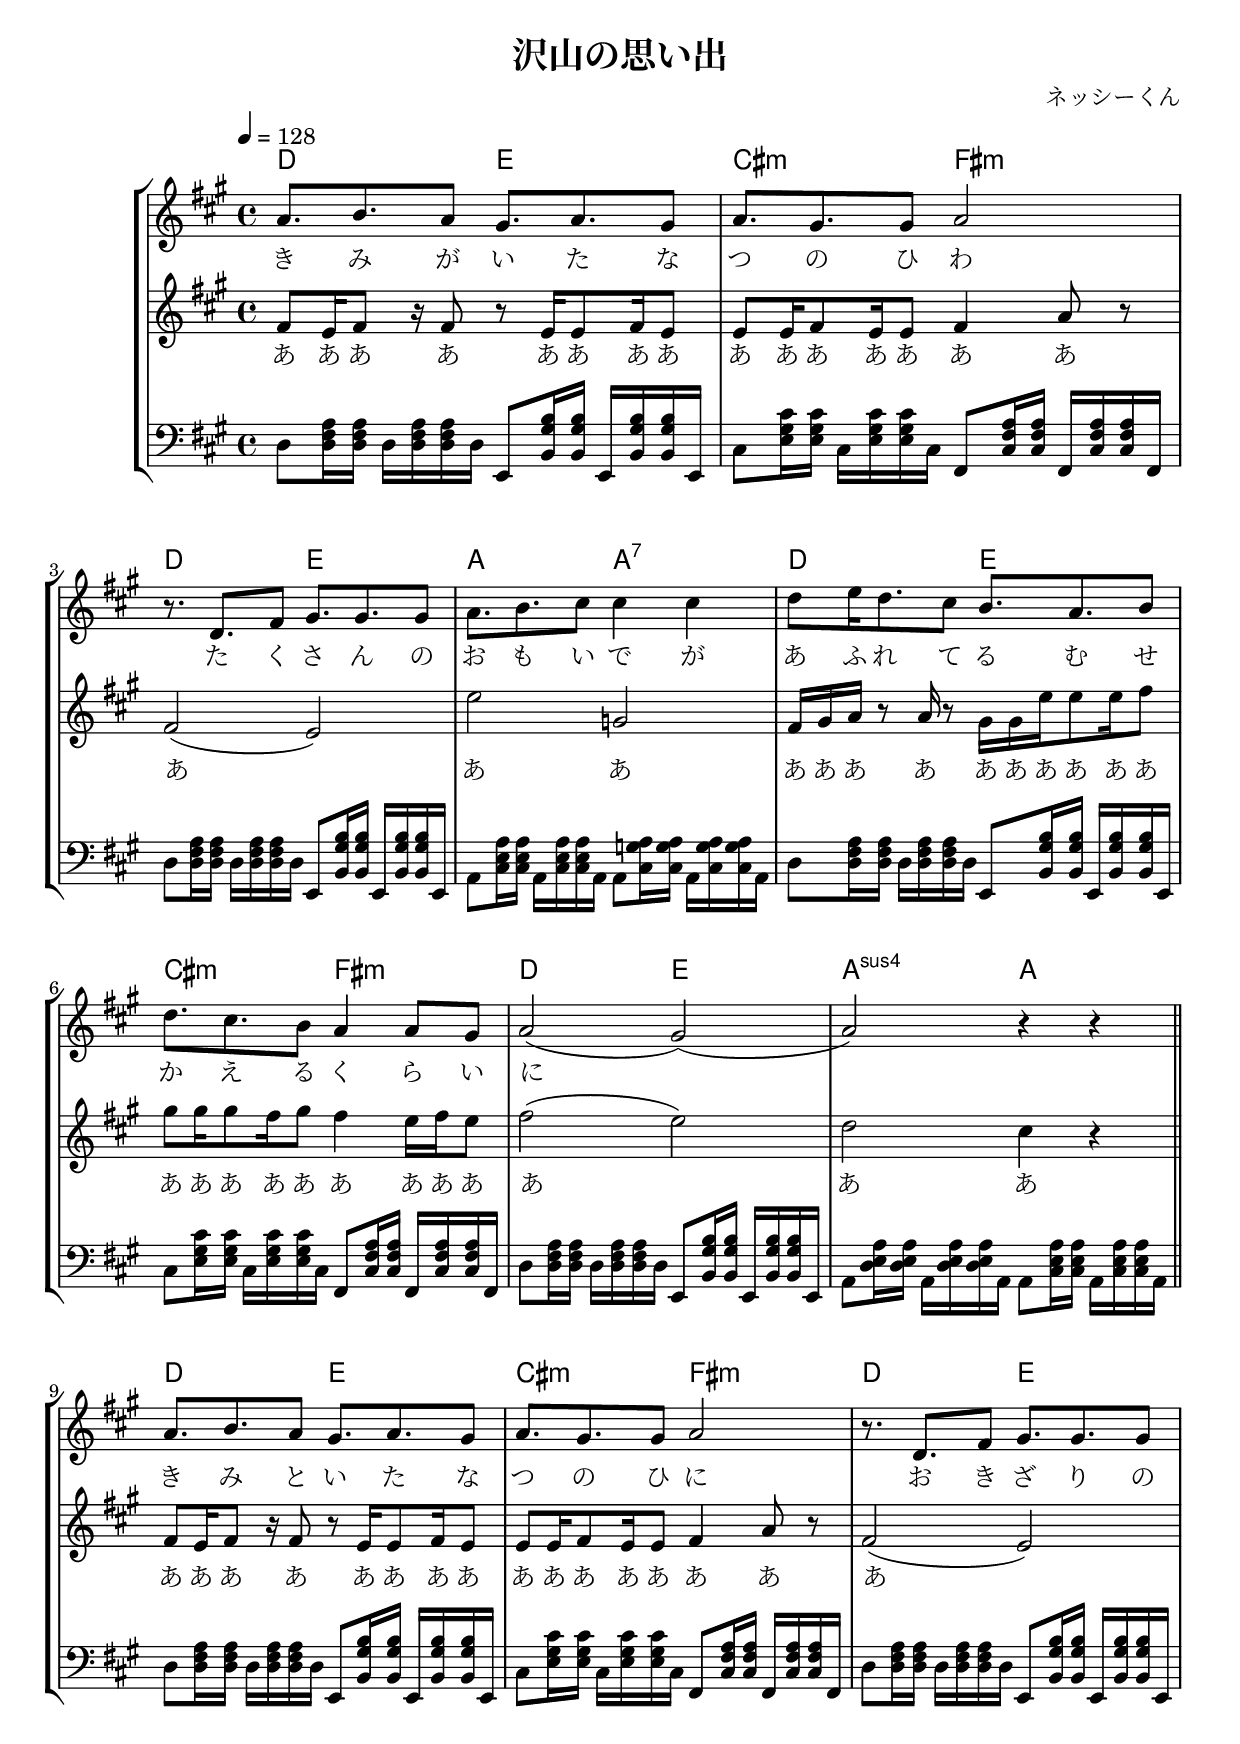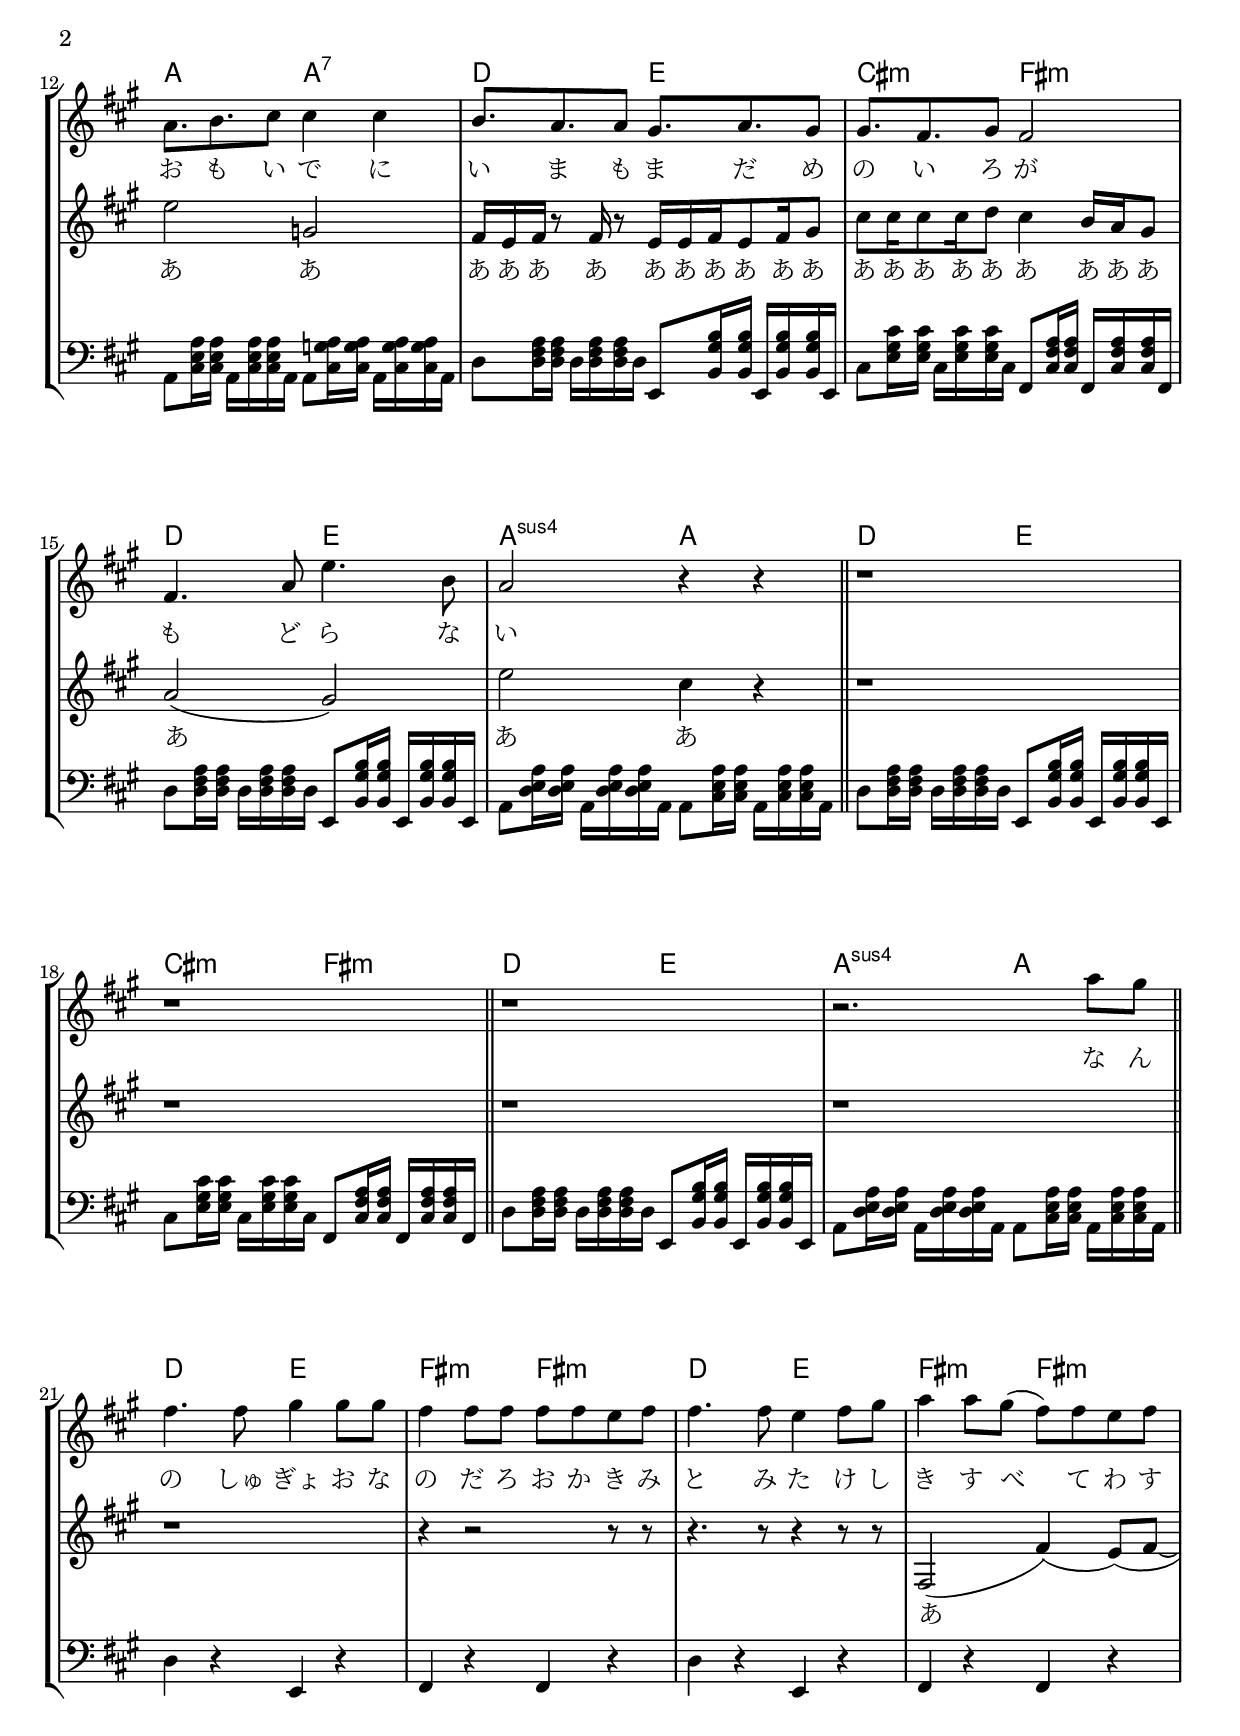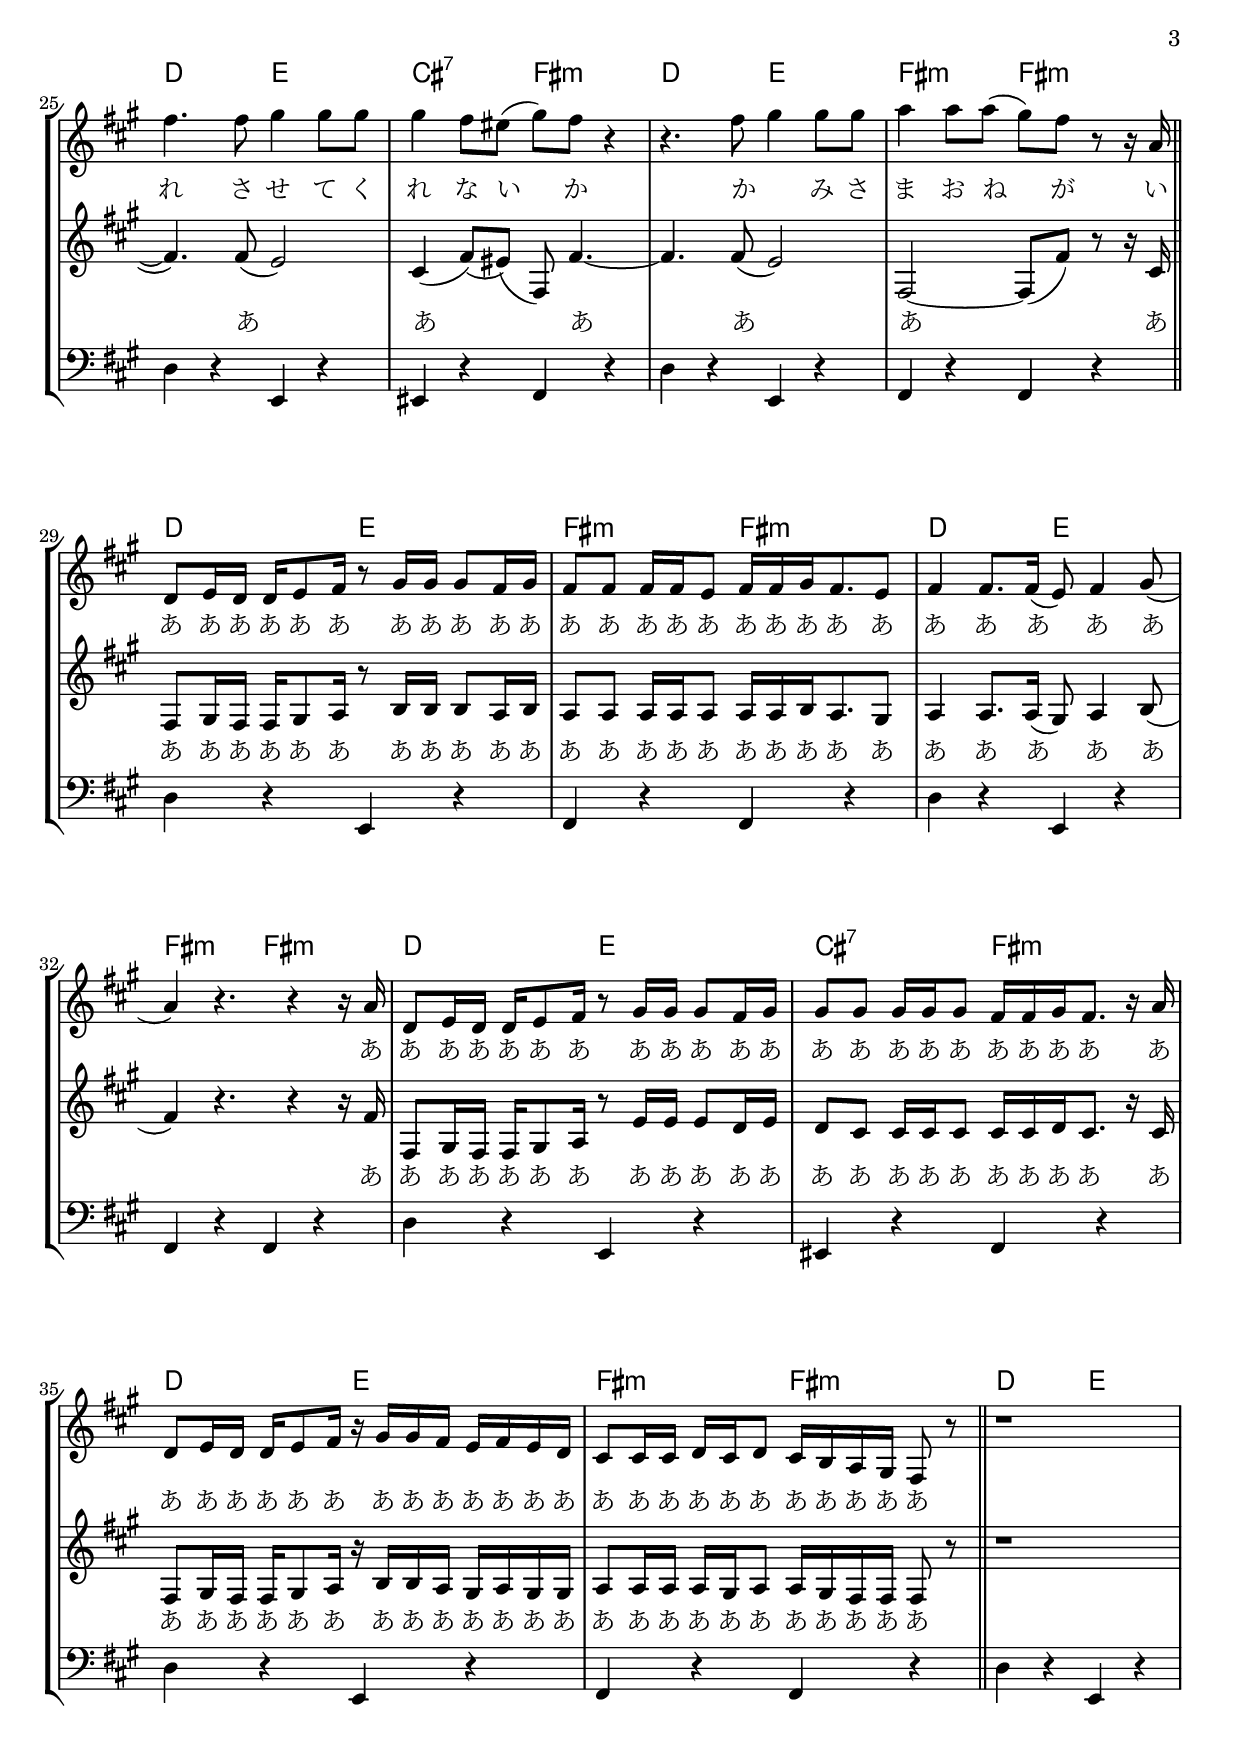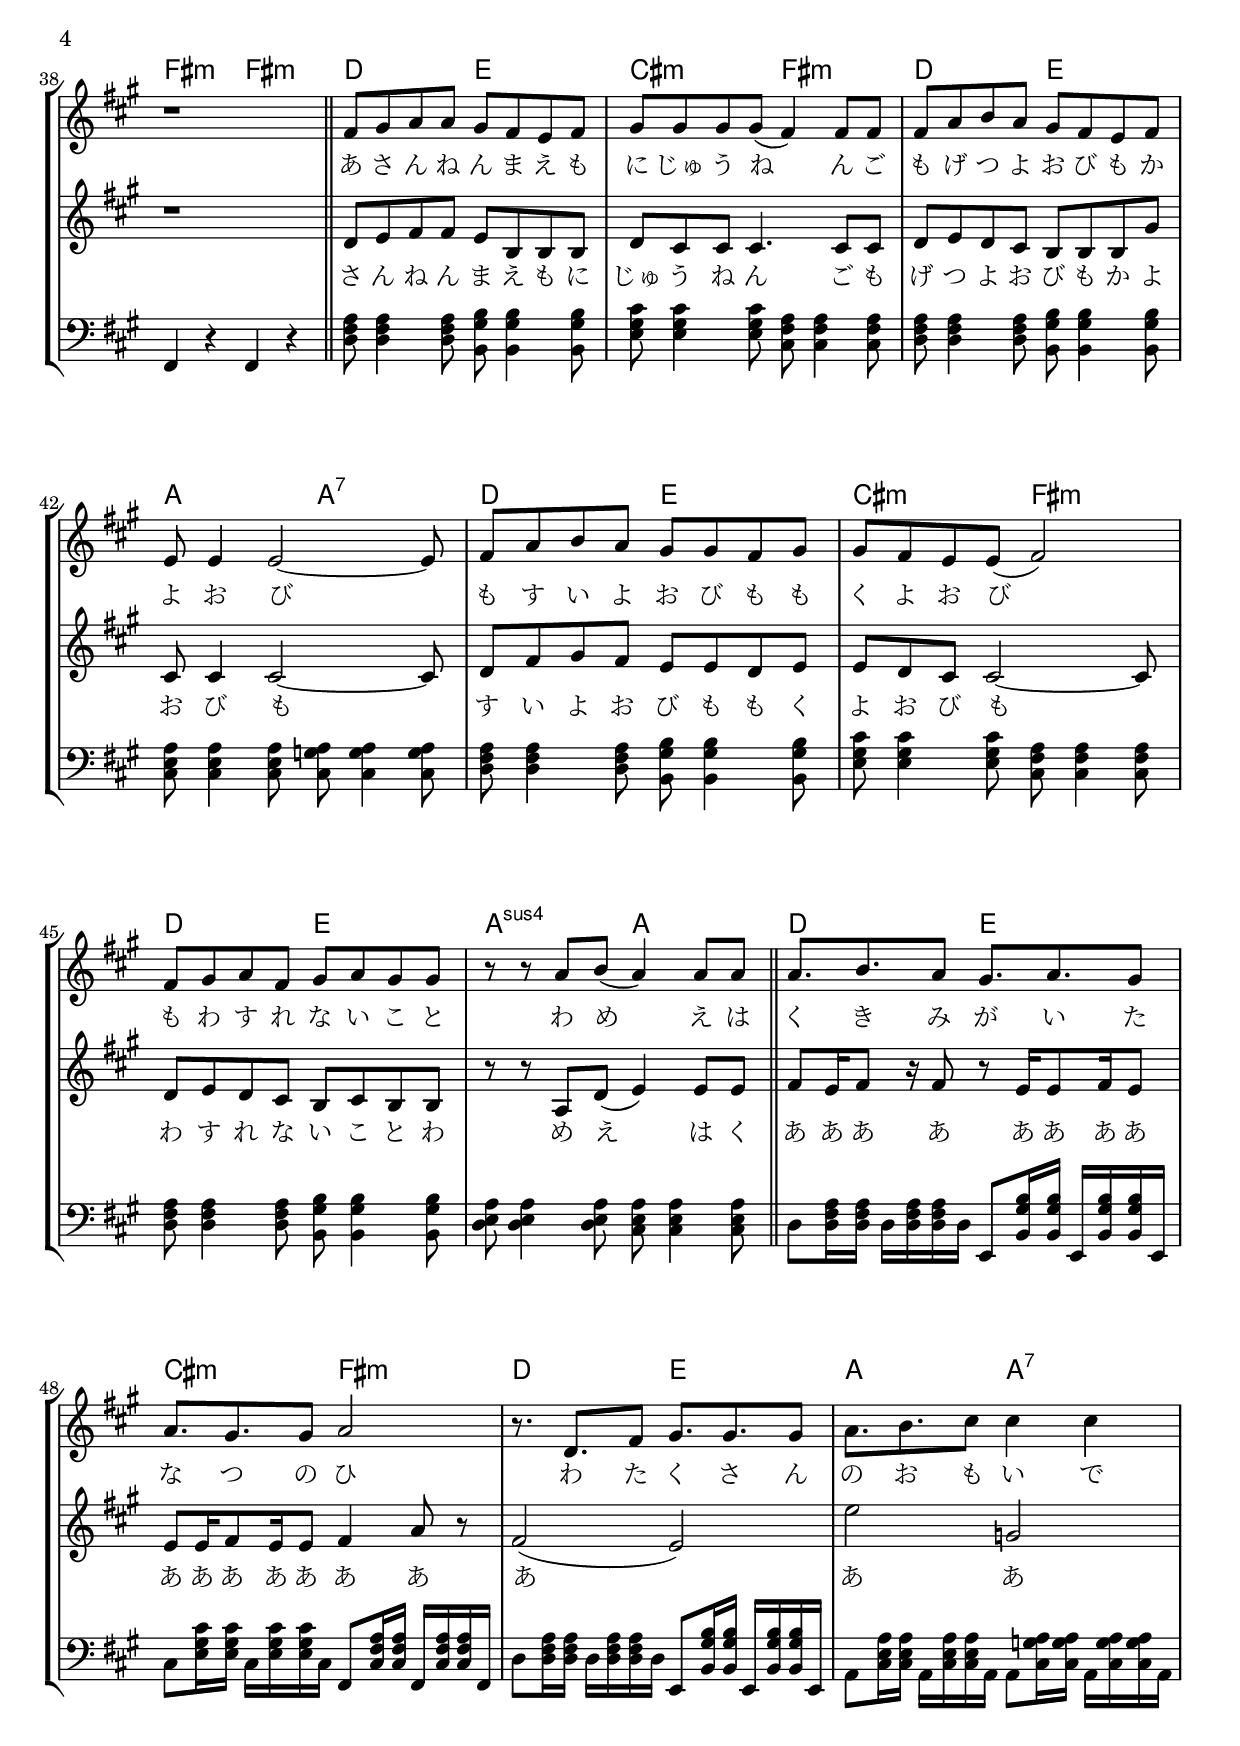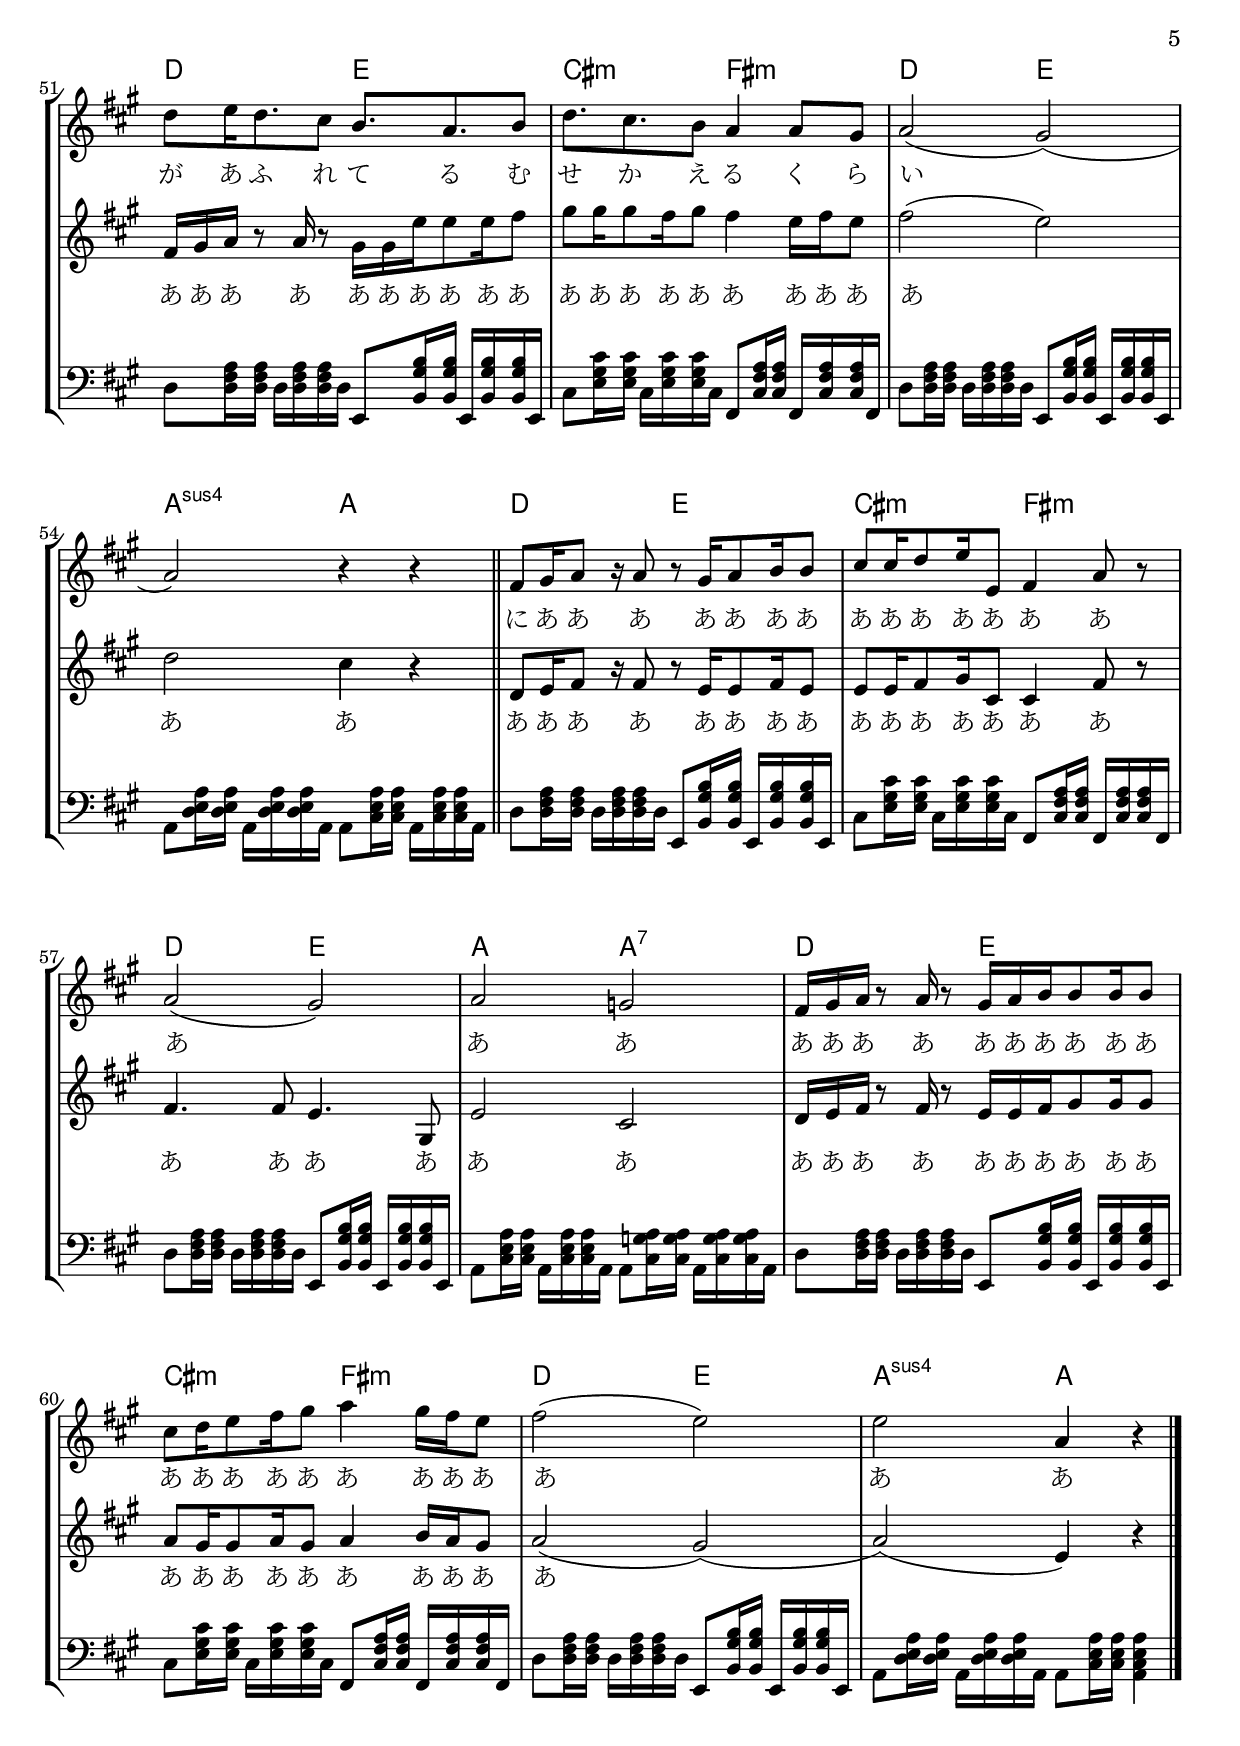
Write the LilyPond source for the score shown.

\version "2.12.1"

\header {
	title = \markup {沢山の思い出}
	composer = \markup \center-column {ネッシーくん}
}

harmony = \chordmode {
	d2 e cis:m fis:m d e a a:7 d e cis:m fis:m d e a:sus4 a 

	d e cis:m fis:m d e a a:7 d e cis:m fis:m d e a:sus4 a 

	d e cis:m fis:m 

	d e a:sus4 a 

	d e fis:m fis:m d e fis:m fis:m d e cis:7 fis:m d e fis:m fis:m 

	d e fis:m fis:m d e fis:m fis:m d e cis:7 fis:m d e fis:m fis:m 

	d e fis:m fis:m 

	d e cis:m fis:m d e a a:7 d e cis:m fis:m d e a:sus4 a 

	d e cis:m fis:m d e a a:7 d e cis:m fis:m d e a:sus4 a 

	d e cis:m fis:m d e a a:7 d e cis:m fis:m d e a:sus4 a 
}

melody = {
	\set Staff.midiInstrument = #"mmi0.42"
		\key a \major
	\tempo 4 = 128
a'8.  b'8.  a'8  gis'8.  a'8.  gis'8 
	a'8.  gis'8.  gis'8  a'2 
	r8.  d'8.  fis'8  gis'8.  gis'8.  gis'8 
	a'8.  b'8.  cis''8  cis''4  cis''4 
	d''8  e''16  d''8.  cis''8  b'8.  a'8.  b'8 
	d''8.  cis''8.  b'8  a'4  a'8  gis'8 
	a'2  (gis'2) 
	(a'2)  r4  	r4 	\set Staff.midiInstrument = #"mmi0.42"
	a'8.  b'8.  a'8  gis'8.  a'8.  gis'8 
	a'8.  gis'8.  gis'8  a'2 
	r8.  d'8.  fis'8  gis'8.  gis'8.  gis'8 
	a'8.  b'8.  cis''8  cis''4  cis''4 
	b'8.  a'8.  a'8  gis'8.  a'8.  gis'8 
	gis'8.  fis'8.  gis'8  fis'2 
	fis'4.  a'8  e''4.  b'8 
	a'2  r4  	r4 	r1 | r1   
	r1 | r2. 
	\set Staff.midiInstrument = #"mmi0.42"
	a''8  gis''8 
	fis''4.  fis''8  gis''4  gis''8  gis''8 
	fis''4  fis''8  fis''8  fis''8  fis''8  e''8  fis''8 
	fis''4.  fis''8  e''4  fis''8  gis''8 
	a''4  a''8  gis''8  (fis''8)  fis''8  e''8  fis''8 
	fis''4.  fis''8  gis''4  gis''8  gis''8 
	gis''4  fis''8  eis''8  (gis''8)  fis''8  r4~ 
	r4.  fis''8  gis''4  gis''8  gis''8 
	a''4  a''8  a''8  (gis''8)  fis''8  	r8 	\set Staff.midiInstrument = #"Distorted Guitar"
	r16  a'16 
	d'8  e'16  d'16  d'16  e'8  fis'16  r8  gis'16  gis'16  gis'8  fis'16  gis'16 
	fis'8  fis'8  fis'16  fis'16  e'8  fis'16  fis'16  gis'16  fis'8.  e'8 
	fis'4  fis'8.  fis'16  (e'8)  fis'4  gis'8 
	(a'4)  r4.  r4  r16  a'16 
	d'8  e'16  d'16  d'16  e'8  fis'16  r8  gis'16  gis'16  gis'8  fis'16  gis'16 
	gis'8  gis'8  gis'16  gis'16  gis'8  fis'16  fis'16  gis'16  fis'8.  r16  a'16 
	d'8  e'16  d'16  d'16  e'8  fis'16  r16  gis'16  gis'16  fis'16  e'16  fis'16  e'16  d'16 
	cis'8  cis'16  cis'16  d'16  cis'16  d'8  cis'16  b16  a16  gis16  fis8  	r8 	r1 | r1   
	\set Staff.midiInstrument = #"mmi0.42"
	fis'8  gis'8  a'8  a'8  gis'8  fis'8  e'8  fis'8 
	gis'8  gis'8  gis'8  gis'8  (fis'4)  fis'8  fis'8 
	fis'8  a'8  b'8  a'8  gis'8  fis'8  e'8  fis'8 
	e'8  e'4  e'2~e'8 
	fis'8  a'8  b'8  a'8  gis'8  gis'8  fis'8  gis'8 
	gis'8  fis'8  e'8  e'8  (fis'2) 
	fis'8  gis'8  a'8  fis'8  gis'8  a'8  gis'8  gis'8 
	r8  r8  a'8  b'8  (a'4)  a'8  a'8
	\set Staff.midiInstrument = #"mmi0.42"
	a'8.  b'8.  a'8  gis'8.  a'8.  gis'8 
	a'8.  gis'8.  gis'8  a'2 
	r8.  d'8.  fis'8  gis'8.  gis'8.  gis'8 
	a'8.  b'8.  cis''8  cis''4  cis''4 
	d''8  e''16  d''8.  cis''8  b'8.  a'8.  b'8 
	d''8.  cis''8.  b'8  a'4  a'8  gis'8 
	a'2  (gis'2) 
	(a'2)  r4  	r4 	\set Staff.midiInstrument = #"Electric Grand"
	fis'8  gis'16  a'8  r16  a'8  r8  gis'16  a'8  b'16  b'8 
	cis''8  cis''16  d''8  e''16  e'8  fis'4  a'8  r8 
	a'2  (gis'2) 
	a'2  g'2 
	fis'16  gis'16  a'16  r8  a'16  r8  gis'16  a'16  b'16  b'8  b'16  b'8 
	cis''8  d''16  e''8  fis''16  gis''8  a''4  gis''16  fis''16  e''8 
	fis''2  (e''2) 
	e''2  a'4  	r4 	\bar "|."
}

words = \lyricmode {
	き  み  が  い  た  な  つ  の  ひ  わ  た  く  さ  ん  の  お  も  い  で  が  あ  ふ  れ  て  る  む  せ  か  え  る  く  ら  い  に  
	き  み  と  い  た  な  つ  の  ひ  に  お  き  ざ  り  の  お  も  い  で  に  い  ま  も  ま  だ  め  の  い  ろ  が  も  ど  ら  な  い  
	
	
	な  ん  の  しゅ  ぎょ  お  な  の  だ  ろ  お  か  き  み  と  み  た  け  し  き  す  べ  て  わ  す  れ  さ  せ  て  く  れ  な  い  か  か  み  さ  ま  お  ね  が  い  
	あ  あ  あ  あ  あ  あ  あ  あ  あ  あ  あ  あ  あ  あ  あ  あ  あ  あ  あ  あ  あ  あ  あ  あ  あ  あ  あ  あ  あ  あ  あ  あ  あ  あ  あ  あ  あ  あ  あ  あ  あ  あ  あ  あ  あ  あ  あ  あ  あ  あ  あ  あ  あ  あ  あ  あ  あ  あ  あ  あ  あ  あ  あ  あ  あ  あ  あ  あ  あ  あ  あ  あ  あ  
	
	さ  ん  ね  ん  ま  え  も  に  じゅ  う  ね  ん  ご  も  げ  つ  よ  お  び  も  か  よ  お  び  も  す  い  よ  お  び  も  も  く  よ  お  び  も  わ  す  れ  な  い  こ  と  わ  め  え  は  く  
	き  み  が  い  た  な  つ  の  ひ  わ  た  く  さ  ん  の  お  も  い  で  が  あ  ふ  れ  て  る  む  せ  か  え  る  く  ら  い  に  
	あ  あ  あ  あ  あ  あ  あ  あ  あ  あ  あ  あ  あ  あ  あ  あ  あ  あ  あ  あ  あ  あ  あ  あ  あ  あ  あ  あ  あ  あ  あ  あ  あ  あ  あ  あ  あ  あ  あ  あ  
}

secondmelody = {
	\set Staff.midiInstrument = #"Flute"
		\key a \major
	\tempo 4 = 128
fis'8  e'16  fis'8  r16  fis'8  r8  e'16  e'8  fis'16  e'8 
	e'8  e'16  fis'8  e'16  e'8  fis'4  a'8  r8 
	fis'2  (e'2) 
	e''2  g'2 
	fis'16  gis'16  a'16  r8  a'16  r8  gis'16  gis'16  e''16  e''8  e''16  fis''8 
	gis''8  gis''16  gis''8  fis''16  gis''8  fis''4  e''16  fis''16  e''8 
	fis''2  (e''2) 
	d''2  cis''4  	r4 	\set Staff.midiInstrument = #"Flute"
	fis'8  e'16  fis'8  r16  fis'8  r8  e'16  e'8  fis'16  e'8 
	e'8  e'16  fis'8  e'16  e'8  fis'4  a'8  r8 
	fis'2  (e'2) 
	e''2  g'2 
	fis'16  e'16  fis'16  r8  fis'16  r8  e'16  e'16  fis'16  e'8  fis'16  gis'8 
	cis''8  cis''16  cis''8  cis''16  d''8  cis''4  b'16  a'16  gis'8 
	a'2  (gis'2) 
	e''2  cis''4  	r4 	r1 | r1   
	r1 | r1   
	\set Staff.midiInstrument = #"Distorted Guitar"
	r1 ~ 
	r4  r2  r8  r8~ 
	r4.  r8  r4  r8  r8 
	fis2  (fis'4)  (e'8)  (fis'8~ 
	fis'4.)  fis'8  (e'2) 
	cis'4  (fis'8)  (eis'8)  (fis8)  fis'4.~ 
	fis'4.  fis'8  (e'2) 
	fis2~fis8  (fis'8)  	r8 	\set Staff.midiInstrument = #"Distorted Guitar"
	r16  cis'16 
	fis8  gis16  fis16  fis16  gis8  a16  r8  b16  b16  b8  a16  b16 
	a8  a8  a16  a16  a8  a16  a16  b16  a8.  gis8 
	a4  a8.  a16  (gis8)  a4  b8 
	(fis'4)  r4.  r4  r16  fis'16 
	fis8  gis16  fis16  fis16  gis8  a16  r8  e'16  e'16  e'8  d'16  e'16 
	d'8  cis'8  cis'16  cis'16  cis'8  cis'16  cis'16  d'16  cis'8.  r16  cis'16 
	fis8  gis16  fis16  fis16  gis8  a16  r16  b16  b16  a16  gis16  a16  gis16  gis16 
	a8  a16  a16  a16  gis16  a8  a16  gis16  fis16  fis16  fis8  	r8 	r1 | r1   
	\set Staff.midiInstrument = #"fss0.35"
	d'8  e'8  fis'8  fis'8  e'8  b8  b8  b8 
	d'8  cis'8  cis'8  cis'4.  cis'8  cis'8 
	d'8  e'8  d'8  cis'8  b8  b8  b8  gis'8 
	cis'8  cis'4  cis'2~cis'8 
	d'8  fis'8  gis'8  fis'8  e'8  e'8  d'8  e'8 
	e'8  d'8  cis'8  cis'2~cis'8 
	d'8  e'8  d'8  cis'8  b8  cis'8  b8  b8 
	r8  r8  a8  d'8  (e'4)  e'8  e'8
	\set Staff.midiInstrument = #"Electric Grand"
	fis'8  e'16  fis'8  r16  fis'8  r8  e'16  e'8  fis'16  e'8 
	e'8  e'16  fis'8  e'16  e'8  fis'4  a'8  r8 
	fis'2  (e'2) 
	e''2  g'2 
	fis'16  gis'16  a'16  r8  a'16  r8  gis'16  gis'16  e''16  e''8  e''16  fis''8 
	gis''8  gis''16  gis''8  fis''16  gis''8  fis''4  e''16  fis''16  e''8 
	fis''2  (e''2) 
	d''2  cis''4  	r4 	\set Staff.midiInstrument = #"Electric Grand"
	d'8  e'16  fis'8  r16  fis'8  r8  e'16  e'8  fis'16  e'8 
	e'8  e'16  fis'8  gis'16  cis'8  cis'4  fis'8  r8 
	fis'4.  fis'8  e'4.  gis8 
	e'2  cis'2 
	d'16  e'16  fis'16  r8  fis'16  r8  e'16  e'16  fis'16  gis'8  gis'16  gis'8 
	a'8  gis'16  gis'8  a'16  gis'8  a'4  b'16  a'16  gis'8 
	a'2  (gis'2) 
	(a'2)  (e'4)  	r4 	\bar "|."
}

secondwords = \lyricmode {
	あ  あ  あ  あ  あ  あ  あ  あ  あ  あ  あ  あ  あ  あ  あ  あ  あ  あ  あ  あ  あ  あ  あ  あ  あ  あ  あ  あ  あ  あ  あ  あ  あ  あ  あ  あ  あ  あ  あ  あ  
	あ  あ  あ  あ  あ  あ  あ  あ  あ  あ  あ  あ  あ  あ  あ  あ  あ  あ  あ  あ  あ  あ  あ  あ  あ  あ  あ  あ  あ  あ  あ  あ  あ  あ  あ  あ  あ  あ  あ  あ  
	
	
	あ  あ  あ  あ  あ  あ  
	あ  あ  あ  あ  あ  あ  あ  あ  あ  あ  あ  あ  あ  あ  あ  あ  あ  あ  あ  あ  あ  あ  あ  あ  あ  あ  あ  あ  あ  あ  あ  あ  あ  あ  あ  あ  あ  あ  あ  あ  あ  あ  あ  あ  あ  あ  あ  あ  あ  あ  あ  あ  あ  あ  あ  あ  あ  あ  あ  あ  あ  あ  あ  あ  あ  あ  あ  あ  あ  あ  あ  あ  あ  
	
	さ  ん  ね  ん  ま  え  も  に  じゅ  う  ね  ん  ご  も  げ  つ  よ  お  び  も  か  よ  お  び  も  す  い  よ  お  び  も  も  く  よ  お  び  も  わ  す  れ  な  い  こ  と  わ  め  え  は  く  
	あ  あ  あ  あ  あ  あ  あ  あ  あ  あ  あ  あ  あ  あ  あ  あ  あ  あ  あ  あ  あ  あ  あ  あ  あ  あ  あ  あ  あ  あ  あ  あ  あ  あ  あ  あ  あ  あ  あ  あ  
	あ  あ  あ  あ  あ  あ  あ  あ  あ  あ  あ  あ  あ  あ  あ  あ  あ  あ  あ  あ  あ  あ  あ  あ  あ  あ  あ  あ  あ  あ  あ  あ  あ  あ  あ  あ  あ  あ  あ  あ  あ  
}

tempochange = {
	\tempo 4 = 128
	r1 | r1 | r1 | r1 | r1 | r1 | r1 | r1 \bar "||"
	\tempo 4 = 128
	r1 | r1 | r1 | r1 | r1 | r1 | r1 | r1 \bar "||"
	\tempo 4 = 128
	r1 | r1 \bar "||"
	\tempo 4 = 128
	r1 | r1 \bar "||"
	\tempo 4 = 128
	r1 | r1 | r1 | r1 | r1 | r1 | r1 | r1 \bar "||"
	\tempo 4 = 128
	r1 | r1 | r1 | r1 | r1 | r1 | r1 | r1 \bar "||"
	\tempo 4 = 128
	r1 | r1 \bar "||"
	\tempo 4 = 128
	r1 | r1 | r1 | r1 | r1 | r1 | r1 | r1 \bar "||"
	\tempo 4 = 128
	r1 | r1 | r1 | r1 | r1 | r1 | r1 | r1 \bar "||"
	\tempo 4 = 128
	r1 | r1 | r1 | r1 | r1 | r1 | r1 | r1 \bar "|."
}

mainacc = {
	\clef bass
	\set Staff.midiInstrument = #"Marimba"
	\key a \major
	\tempo 4 = 128
	d8 <d fis a>16 <d fis a>16   d16 <d fis a>16 <d fis a>16 d16
	e,8 <b, gis b>16 <b, gis b>16   e,16 <b, gis b>16 <b, gis b>16 e,16
	cis8 <e gis cis'>16 <e gis cis'>16   cis16 <e gis cis'>16 <e gis cis'>16 cis16
	fis,8 <cis fis a>16 <cis fis a>16   fis,16 <cis fis a>16 <cis fis a>16 fis,16
	d8 <d fis a>16 <d fis a>16   d16 <d fis a>16 <d fis a>16 d16
	e,8 <b, gis b>16 <b, gis b>16   e,16 <b, gis b>16 <b, gis b>16 e,16
	a,8 <cis e a>16 <cis e a>16   a,16 <cis e a>16 <cis e a>16 a,16
	a,8 <cis g a>16 <cis g a>16   a,16 <cis g a>16 <cis g a>16 a,16
	d8 <d fis a>16 <d fis a>16   d16 <d fis a>16 <d fis a>16 d16
	e,8 <b, gis b>16 <b, gis b>16   e,16 <b, gis b>16 <b, gis b>16 e,16
	cis8 <e gis cis'>16 <e gis cis'>16   cis16 <e gis cis'>16 <e gis cis'>16 cis16
	fis,8 <cis fis a>16 <cis fis a>16   fis,16 <cis fis a>16 <cis fis a>16 fis,16
	d8 <d fis a>16 <d fis a>16   d16 <d fis a>16 <d fis a>16 d16
	e,8 <b, gis b>16 <b, gis b>16   e,16 <b, gis b>16 <b, gis b>16 e,16
	a,8 <d e a>16 <d e a>16   a,16 <d e a>16 <d e a>16 a,16
	a,8 <cis e a>16 <cis e a>16   a,16 <cis e a>16 <cis e a>16 a,16
	\bar "||"

	\set Staff.midiInstrument = #"Marimba"
	d8 <d fis a>16 <d fis a>16   d16 <d fis a>16 <d fis a>16 d16
	e,8 <b, gis b>16 <b, gis b>16   e,16 <b, gis b>16 <b, gis b>16 e,16
	cis8 <e gis cis'>16 <e gis cis'>16   cis16 <e gis cis'>16 <e gis cis'>16 cis16
	fis,8 <cis fis a>16 <cis fis a>16   fis,16 <cis fis a>16 <cis fis a>16 fis,16
	d8 <d fis a>16 <d fis a>16   d16 <d fis a>16 <d fis a>16 d16
	e,8 <b, gis b>16 <b, gis b>16   e,16 <b, gis b>16 <b, gis b>16 e,16
	a,8 <cis e a>16 <cis e a>16   a,16 <cis e a>16 <cis e a>16 a,16
	a,8 <cis g a>16 <cis g a>16   a,16 <cis g a>16 <cis g a>16 a,16
	d8 <d fis a>16 <d fis a>16   d16 <d fis a>16 <d fis a>16 d16
	e,8 <b, gis b>16 <b, gis b>16   e,16 <b, gis b>16 <b, gis b>16 e,16
	cis8 <e gis cis'>16 <e gis cis'>16   cis16 <e gis cis'>16 <e gis cis'>16 cis16
	fis,8 <cis fis a>16 <cis fis a>16   fis,16 <cis fis a>16 <cis fis a>16 fis,16
	d8 <d fis a>16 <d fis a>16   d16 <d fis a>16 <d fis a>16 d16
	e,8 <b, gis b>16 <b, gis b>16   e,16 <b, gis b>16 <b, gis b>16 e,16
	a,8 <d e a>16 <d e a>16   a,16 <d e a>16 <d e a>16 a,16
	a,8 <cis e a>16 <cis e a>16   a,16 <cis e a>16 <cis e a>16 a,16
	\bar "||"

	\set Staff.midiInstrument = #"Marimba"
	d8 <d fis a>16 <d fis a>16   d16 <d fis a>16 <d fis a>16 d16
	e,8 <b, gis b>16 <b, gis b>16   e,16 <b, gis b>16 <b, gis b>16 e,16
	cis8 <e gis cis'>16 <e gis cis'>16   cis16 <e gis cis'>16 <e gis cis'>16 cis16
	fis,8 <cis fis a>16 <cis fis a>16   fis,16 <cis fis a>16 <cis fis a>16 fis,16
	\bar "||"

	\set Staff.midiInstrument = #"Marimba"
	d8 <d fis a>16 <d fis a>16   d16 <d fis a>16 <d fis a>16 d16
	e,8 <b, gis b>16 <b, gis b>16   e,16 <b, gis b>16 <b, gis b>16 e,16
	a,8 <d e a>16 <d e a>16   a,16 <d e a>16 <d e a>16 a,16
	a,8 <cis e a>16 <cis e a>16   a,16 <cis e a>16 <cis e a>16 a,16
	\bar "||"

	\set Staff.midiInstrument = #"Overdriven Guitar"
	d4 r4
	e,4 r4
	fis,4 r4
	fis,4 r4
	d4 r4
	e,4 r4
	fis,4 r4
	fis,4 r4
	d4 r4
	e,4 r4
	eis,4 r4
	fis,4 r4
	d4 r4
	e,4 r4
	fis,4 r4
	fis,4 r4
	\bar "||"

	\set Staff.midiInstrument = #"Overdriven Guitar"
	d4 r4
	e,4 r4
	fis,4 r4
	fis,4 r4
	d4 r4
	e,4 r4
	fis,4 r4
	fis,4 r4
	d4 r4
	e,4 r4
	eis,4 r4
	fis,4 r4
	d4 r4
	e,4 r4
	fis,4 r4
	fis,4 r4
	\bar "||"

	\set Staff.midiInstrument = #"Overdriven Guitar"
	d4 r4
	e,4 r4
	fis,4 r4
	fis,4 r4
	\bar "||"

	\set Staff.midiInstrument = #"Electric Grand"
	<d fis a>8 <d fis a>4 <d fis a>8
	<b, gis b>8 <b, gis b>4 <b, gis b>8
	<e gis cis'>8 <e gis cis'>4 <e gis cis'>8
	<cis fis a>8 <cis fis a>4 <cis fis a>8
	<d fis a>8 <d fis a>4 <d fis a>8
	<b, gis b>8 <b, gis b>4 <b, gis b>8
	<cis e a>8 <cis e a>4 <cis e a>8
	<cis g a>8 <cis g a>4 <cis g a>8
	<d fis a>8 <d fis a>4 <d fis a>8
	<b, gis b>8 <b, gis b>4 <b, gis b>8
	<e gis cis'>8 <e gis cis'>4 <e gis cis'>8
	<cis fis a>8 <cis fis a>4 <cis fis a>8
	<d fis a>8 <d fis a>4 <d fis a>8
	<b, gis b>8 <b, gis b>4 <b, gis b>8
	<d e a>8 <d e a>4 <d e a>8
	<cis e a>8 <cis e a>4 <cis e a>8
	\bar "||"

	\set Staff.midiInstrument = #"Marimba"
	d8 <d fis a>16 <d fis a>16   d16 <d fis a>16 <d fis a>16 d16
	e,8 <b, gis b>16 <b, gis b>16   e,16 <b, gis b>16 <b, gis b>16 e,16
	cis8 <e gis cis'>16 <e gis cis'>16   cis16 <e gis cis'>16 <e gis cis'>16 cis16
	fis,8 <cis fis a>16 <cis fis a>16   fis,16 <cis fis a>16 <cis fis a>16 fis,16
	d8 <d fis a>16 <d fis a>16   d16 <d fis a>16 <d fis a>16 d16
	e,8 <b, gis b>16 <b, gis b>16   e,16 <b, gis b>16 <b, gis b>16 e,16
	a,8 <cis e a>16 <cis e a>16   a,16 <cis e a>16 <cis e a>16 a,16
	a,8 <cis g a>16 <cis g a>16   a,16 <cis g a>16 <cis g a>16 a,16
	d8 <d fis a>16 <d fis a>16   d16 <d fis a>16 <d fis a>16 d16
	e,8 <b, gis b>16 <b, gis b>16   e,16 <b, gis b>16 <b, gis b>16 e,16
	cis8 <e gis cis'>16 <e gis cis'>16   cis16 <e gis cis'>16 <e gis cis'>16 cis16
	fis,8 <cis fis a>16 <cis fis a>16   fis,16 <cis fis a>16 <cis fis a>16 fis,16
	d8 <d fis a>16 <d fis a>16   d16 <d fis a>16 <d fis a>16 d16
	e,8 <b, gis b>16 <b, gis b>16   e,16 <b, gis b>16 <b, gis b>16 e,16
	a,8 <d e a>16 <d e a>16   a,16 <d e a>16 <d e a>16 a,16
	a,8 <cis e a>16 <cis e a>16   a,16 <cis e a>16 <cis e a>16 a,16
	\bar "||"

	\set Staff.midiInstrument = #"Marimba"
	d8 <d fis a>16 <d fis a>16   d16 <d fis a>16 <d fis a>16 d16
	e,8 <b, gis b>16 <b, gis b>16   e,16 <b, gis b>16 <b, gis b>16 e,16
	cis8 <e gis cis'>16 <e gis cis'>16   cis16 <e gis cis'>16 <e gis cis'>16 cis16
	fis,8 <cis fis a>16 <cis fis a>16   fis,16 <cis fis a>16 <cis fis a>16 fis,16
	d8 <d fis a>16 <d fis a>16   d16 <d fis a>16 <d fis a>16 d16
	e,8 <b, gis b>16 <b, gis b>16   e,16 <b, gis b>16 <b, gis b>16 e,16
	a,8 <cis e a>16 <cis e a>16   a,16 <cis e a>16 <cis e a>16 a,16
	a,8 <cis g a>16 <cis g a>16   a,16 <cis g a>16 <cis g a>16 a,16
	d8 <d fis a>16 <d fis a>16   d16 <d fis a>16 <d fis a>16 d16
	e,8 <b, gis b>16 <b, gis b>16   e,16 <b, gis b>16 <b, gis b>16 e,16
	cis8 <e gis cis'>16 <e gis cis'>16   cis16 <e gis cis'>16 <e gis cis'>16 cis16
	fis,8 <cis fis a>16 <cis fis a>16   fis,16 <cis fis a>16 <cis fis a>16 fis,16
	d8 <d fis a>16 <d fis a>16   d16 <d fis a>16 <d fis a>16 d16
	e,8 <b, gis b>16 <b, gis b>16   e,16 <b, gis b>16 <b, gis b>16 e,16
	a,8 <d e a>16 <d e a>16   a,16 <d e a>16 <d e a>16 a,16
	a,8 <cis e a>16 <cis e a>16 <a, cis e a>4
	\bar "|."
}

subacc = {
	\clef bass
	\set Staff.midiInstrument = #"Acoustic grand"
	\key a \major
	\tempo 4 = 128
	d4 r4
	e,4 r4
	cis4 r4
	fis,4 r4
	d4 r4
	e,4 r4
	a,4 r4
	a,4 r4
	d4 r4
	e,4 r4
	cis4 r4
	fis,4 r4
	d4 r4
	e,4 r4
	a,4 r4
	a,4 r4
	\bar "||"

	\set Staff.midiInstrument = #"Acoustic grand"
	d4 <d fis a>8. <d fis a>16
	e,4 <b, gis b>8. <b, gis b>16
	cis4 <e gis cis'>8. <e gis cis'>16
	fis,4 <cis fis a>8. <cis fis a>16
	d4 <d fis a>8. <d fis a>16
	e,4 <b, gis b>8. <b, gis b>16
	a,4 <cis e a>8. <cis e a>16
	a,4 <cis g a>8. <cis g a>16
	d4 <d fis a>8. <d fis a>16
	e,4 <b, gis b>8. <b, gis b>16
	cis4 <e gis cis'>8. <e gis cis'>16
	fis,4 <cis fis a>8. <cis fis a>16
	d4 <d fis a>8. <d fis a>16
	e,4 <b, gis b>8. <b, gis b>16
	a,4 <d e a>8. <d e a>16
	a,4 <cis e a>8. <cis e a>16
	\bar "||"

	\set Staff.midiInstrument = #"Acoustic grand"
	<d fis a>16 d16 <fis a>16 d16   <d fis a>16 d16 <fis a>16 d16
	<e, gis b>16 b,16 <gis b>16 b,16   <e, gis b>16 b,16 <gis b>16 b,16
	<cis gis cis'>16 e16 <gis cis'>16 e16   <cis gis cis'>16 e16 <gis cis'>16 e16
	<fis, fis a>16 cis16 <fis a>16 cis16   <fis, fis a>16 cis16 <fis a>16 cis16
	\bar "||"

	\set Staff.midiInstrument = #"Acoustic grand"
	<d fis a>16 d16 <fis a>16 d16   <d fis a>16 d16 <fis a>16 d16
	<e, gis b>16 b,16 <gis b>16 b,16   <e, gis b>16 b,16 <gis b>16 b,16
	<a, e a>16 d16 <e a>16 d16   <a, e a>16 d16 <e a>16 d16
	<a, e a>16 cis16 <e a>16 cis16   <a, e a>16 cis16 <e a>16 cis16
	\bar "||"

	\set Staff.midiInstrument = #"Acoustic grand"
	<d d fis a>4 <d d fis a>4
	<e, b, gis b>4 <e, b, gis b>4
	<fis, cis fis a>4 <fis, cis fis a>4
	<fis, cis fis a>4 <fis, cis fis a>4
	<d d fis a>4 <d d fis a>4
	<e, b, gis b>4 <e, b, gis b>4
	<fis, cis fis a>4 <fis, cis fis a>4
	<fis, cis fis a>4 <fis, cis fis a>4
	<d d fis a>4 <d d fis a>4
	<e, b, gis b>4 <e, b, gis b>4
	<eis, cis eis b>4 <eis, cis eis b>4
	<fis, cis fis a>4 <fis, cis fis a>4
	<d d fis a>4 <d d fis a>4
	<e, b, gis b>4 <e, b, gis b>4
	<fis, cis fis a>4 <fis, cis fis a>4
	<fis, cis fis a>4 <fis, cis fis a>4
	\bar "||"

	\set Staff.midiInstrument = #"Acoustic grand"
	d8 d16 a fis a d8
	<e, b, gis b>2
	fis,8 cis16 a fis a cis8
	<fis, cis fis a>2
	d8 d16 a fis a d8
	<e, b, gis b>2
	fis,8 cis16 a fis a cis8
	<fis, cis fis a>2
	d8 d16 a fis a d8
	<e, b, gis b>2
	eis,8 cis16 b eis b cis8
	<fis, cis fis a>2
	d8 d16 a fis a d8
	<e, b, gis b>2
	fis,8 cis16 a fis a cis8
	<fis, cis fis a>2
	\bar "||"

	\set Staff.midiInstrument = #"Acoustic grand"
	d8 d16 a fis a d8
	<e, b, gis b>2
	fis,8 cis16 a fis a cis8
	<fis, cis fis a>2
	\bar "||"

	\set Staff.midiInstrument = #"Overdriven Guitar"
	d4 r4
	e,4 r4
	cis4 r4
	fis,4 r4
	d4 r4
	e,4 r4
	a,4 r4
	a,4 r4
	d4 r4
	e,4 r4
	cis4 r4
	fis,4 r4
	d4 r4
	e,4 r4
	a,4 r4
	a,4 r4
	\bar "||"

	\set Staff.midiInstrument = #"Acoustic grand"
	d8 d8 <d fis a>8 d8
	e,8 e,8 <b, gis b>8 e,8
	cis8 cis8 <e gis cis'>8 cis8
	fis,8 fis,8 <cis fis a>8 fis,8
	d8 d8 <d fis a>8 d8
	e,8 e,8 <b, gis b>8 e,8
	a,8 a,8 <cis e a>8 a,8
	a,8 a,8 <cis g a>8 a,8
	d8 d8 <d fis a>8 d8
	e,8 e,8 <b, gis b>8 e,8
	cis8 cis8 <e gis cis'>8 cis8
	fis,8 fis,8 <cis fis a>8 fis,8
	d8 d8 <d fis a>8 d8
	e,8 e,8 <b, gis b>8 e,8
	a,8 a,8 <d e a>8 a,8
	a,8 a,8 <cis e a>8 a,8
	\bar "||"

	\set Staff.midiInstrument = #"Acoustic grand"
	d8 d8 <d fis a>8 d8
	e,8 e,8 <b, gis b>8 e,8
	cis8 cis8 <e gis cis'>8 cis8
	fis,8 fis,8 <cis fis a>8 fis,8
	d8 d8 <d fis a>8 d8
	e,8 e,8 <b, gis b>8 e,8
	a,8 a,8 <cis e a>8 a,8
	a,8 a,8 <cis g a>8 a,8
	d8 d8 <d fis a>8 d8
	e,8 e,8 <b, gis b>8 e,8
	cis8 cis8 <e gis cis'>8 cis8
	fis,8 fis,8 <cis fis a>8 fis,8
	d8 d8 <d fis a>8 d8
	e,8 e,8 <b, gis b>8 e,8
	a,8 a,8 <d e a>8 a,8
	a,8 a,8 <cis e a>8 a,8
	\bar "|."
}

percA = {
	\drummode {
	r1 |r1 |r1 |r1 |r1 |r1 |r1 |r1 \bar "||"
	r4 hh4 hh4 hh4  |hh4 hh4 hh4 hh4  |hh4 hh4 hh4 hh4  |hh4 hh4 hh4 hh4  |r4 hh4 hh4 hh4  |hh4 hh4 hh4 hh4  |hh4 hh4 hh4 hh4  |hh4 hh4 hh4 hh4  \bar "||"
	r4 hh4 hh4 hh4  |hh4 hh4 hh4 hh4  \bar "||"
	r4 hh4 hh4 hh4  |hh4 hh4 hh4 hh4  \bar "||"
	r2 hho2  |r2 hho2  |r2 hho2  |r2 hho2  |r2 hho2  |r2 hho2  |r2 hho2  |r2 hho2  \bar "||"
	r2 hho2  |r2 hho2  |r2 hho2  |r2 hho2  |r2 hho2  |r2 hho2  |r2 hho2  |r2 hho2  \bar "||"
	r2 hho2  |r2 hho2  \bar "||"
	r2 hho2  |r2 hho2  |r2 hho2  |r2 hho2  |r2 hho2  |r2 hho2  |r2 hho2  |r2 hho2  \bar "||"
	r4 hh4 hh4 hh4  |hh4 hh4 hh4 hh4  |hh4 hh4 hh4 hh4  |hh4 hh4 hh4 hh4  |r4 hh4 hh4 hh4  |hh4 hh4 hh4 hh4  |hh4 hh4 hh4 hh4  |hh4 hh4 hh4 hh4  \bar "||"
	r4 hh4 hh4 hh4  |hh4 hh4 hh4 hh4  |hh4 hh4 hh4 hh4  |hh4 hh4 hh4 hh4  |r4 hh4 hh4 hh4  |hh4 hh4 hh4 hh4  |hh4 hh4 hh4 hh4  |hh4 hh4 hh4 hh4  \bar "|."
	}
}

percB = {
	\drummode {
	r1 |r1 |r1 |r1 |r1 |r1 |r1 |r1 \bar "||"
	r8 hhp4 hhp4 hhp4 hhp8  |r8 hhp4 hhp4 hhp4 hhp8  |r8 hhp4 hhp4 hhp4 hhp8  |r8 hhp4 hhp4 hhp4 hhp8  |r8 hhp4 hhp4 hhp4 hhp8  |r8 hhp4 hhp4 hhp4 hhp8  |r8 hhp4 hhp4 hhp4 hhp8  |r8 hhp4 hhp2 r8  \bar "||"
	r8 hhp4 hhp4 hhp4 hhp8  |r8 hhp4 hhp2 r8  \bar "||"
	r8 hhp4 hhp4 hhp4 hhp8  |r8 hhp4 hhp2 r8  \bar "||"
	r8 hh16 hh16 hh8 hh16 hh8. hh16 hh16 hh8 hh16 hh16  |hh8 hh16 hh16 hh8 hh16 hh8. hh16 hh16 hh8 hh8  |hh8 hh16 hh16 hh8 hh16 hh8. hh16 hh16 hh8 hh16 hh16  |hh8 hh16 hh16 hh8 hh16 hh8. hh16 hh16 hh8 hh8  |r8 hh16 hh16 hh8 hh16 hh8. hh16 hh16 hh8 hh16 hh16  |hh8 hh16 hh16 hh8 hh16 hh8. hh16 hh16 hh8 hh8  |hh8 hh16 hh16 hh8 hh16 hh8. hh16 hh16 hh8 hh16 hh16  |hh8 hh16 hh16 hh8 hh16 hh8 hh4. r16  \bar "||"
	r8 hh16 hh16 hh8 hh16 hh8. hh16 hh16 hh8 hh16 hh16  |hh8 hh16 hh16 hh8 hh16 hh8. hh16 hh16 hh8 hh8  |hh8 hh16 hh16 hh8 hh16 hh8. hh16 hh16 hh8 hh16 hh16  |hh8 hh16 hh16 hh8 hh16 hh8. hh16 hh16 hh8 hh8  |r8 hh16 hh16 hh8 hh16 hh8. hh16 hh16 hh8 hh16 hh16  |hh8 hh16 hh16 hh8 hh16 hh8. hh16 hh16 hh8 hh8  |hh8 hh16 hh16 hh8 hh16 hh8. hh16 hh16 hh8 hh16 hh16  |hh8 hh16 hh16 hh8 hh16 hh8 hh4. r16  \bar "||"
	r8 hh16 hh16 hh8 hh16 hh8. hh16 hh16 hh8 hh16 hh16  |hh8 hh16 hh16 hh8 hh16 hh8 hh4. r16  \bar "||"
	r8 hh16 hh16 hh8 hh16 hh8. hh16 hh16 hh8 hh16 hh16  |hh8 hh16 hh16 hh8 hh16 hh8. hh16 hh16 hh8 hh8  |hh8 hh16 hh16 hh8 hh16 hh8. hh16 hh16 hh8 hh16 hh16  |hh8 hh16 hh16 hh8 hh16 hh8. hh16 hh16 hh8 hh8  |r8 hh16 hh16 hh8 hh16 hh8. hh16 hh16 hh8 hh16 hh16  |hh8 hh16 hh16 hh8 hh16 hh8. hh16 hh16 hh8 hh8  |hh8 hh16 hh16 hh8 hh16 hh8. hh16 hh16 hh8 hh16 hh16  |hh8 hh16 hh16 hh8 hh16 hh8 hh4. r16  \bar "||"
	r8 hhp4 hhp4 hhp4 hhp8  |r8 hhp4 hhp4 hhp4 hhp8  |r8 hhp4 hhp4 hhp4 hhp8  |r8 hhp4 hhp4 hhp4 hhp8  |r8 hhp4 hhp4 hhp4 hhp8  |r8 hhp4 hhp4 hhp4 hhp8  |r8 hhp4 hhp4 hhp4 hhp8  |r8 hhp4 hhp2 r8  \bar "||"
	r8 hhp4 hhp4 hhp4 hhp8  |r8 hhp4 hhp4 hhp4 hhp8  |r8 hhp4 hhp4 hhp4 hhp8  |r8 hhp4 hhp4 hhp4 hhp8  |r8 hhp4 hhp4 hhp4 hhp8  |r8 hhp4 hhp4 hhp4 hhp8  |r8 hhp4 hhp4 hhp4 hhp8  |r8 hhp4 hhp2 r8  \bar "|."
	}
}

percC = {
	\drummode {
	r1 |r1 |r1 |r1 |r1 |r1 |r1 |r1 \bar "||"
	r4 sn2 sn4  |r4 sn2 sn8. sn16  |r4 sn2 sn4  |r4 sn2 sn8. sn16  |r4 sn2 sn4  |r4 sn2 sn8. sn16  |r4 sn2 sn4  |r4 sn4 r16 sn16 sn8. sn16 sn16 sn16  \bar "||"
	r4 sn2 sn4  |r4 sn4 r16 sn16 sn8. sn16 sn16 sn16  \bar "||"
	r4 sn2 sn4  |r4 sn4 r16 sn16 sn8. sn16 sn16 sn16  \bar "||"
	r4 sn2 sn4  |r4 sn2 sn4  |r4 sn2 sn4  |r4 sn2 sn4  |r4 sn2 sn4  |r4 sn2 sn4  |r4 sn2 sn4  |r4 sn4. sn16 sn8 sn16 sn16 sn16  \bar "||"
	r4 sn2 sn4  |r4 sn2 sn4  |r4 sn2 sn4  |r4 sn2 sn4  |r4 sn2 sn4  |r4 sn2 sn4  |r4 sn2 sn4  |r4 sn4. sn16 sn8 sn16 sn16 sn16  \bar "||"
	r4 sn2 sn4  |r4 sn4. sn16 sn8 sn16 sn16 sn16  \bar "||"
	r4 sn2 sn4  |r4 sn2 sn4  |r4 sn2 sn4  |r4 sn2 sn4  |r4 sn2 sn4  |r4 sn2 sn4  |r4 sn2 sn4  |r4 sn4. sn16 sn8 sn16 sn16 sn16  \bar "||"
	r4 sn2 sn4  |r4 sn2 sn8. sn16  |r4 sn2 sn4  |r4 sn2 sn8. sn16  |r4 sn2 sn4  |r4 sn2 sn8. sn16  |r4 sn2 sn4  |r4 sn4 r16 sn16 sn8. sn16 sn16 sn16  \bar "||"
	r4 sn2 sn4  |r4 sn2 sn8. sn16  |r4 sn2 sn4  |r4 sn2 sn8. sn16  |r4 sn2 sn4  |r4 sn2 sn8. sn16  |r4 sn2 sn4  |r4 sn4 r16 sn16 sn8. sn16 sn16 sn16  \bar "|."
	}
}

percD = {
	\drummode {
	r1 |r1 |r1 |r1 |r1 |r1 |r1 |r1 \bar "||"
	bd2 bd8 bd16 bd4 r16  |bd2 bd8 bd16 bd4 r16  |bd2 bd8 bd16 bd4 r16  |bd2 bd8 bd16 bd4 r16  |bd2 bd8 bd16 bd4 r16  |bd2 bd8 bd16 bd4 r16  |bd2 bd8 bd16 bd4 r16  |bd4. bd8 bd4 bd4  \bar "||"
	bd2 bd8 bd16 bd4 r16  |bd4. bd8 bd4 bd4  \bar "||"
	bd2 bd8 bd16 bd4 r16  |bd4. bd8 bd4 bd4  \bar "||"
	bd8 bd4 bd4 r16 bd8. bd8  |bd8 bd4 bd4 r16 bd8. bd8  |bd8 bd4 bd4 r16 bd8. bd8  |bd8 bd4 bd4 r16 bd8. bd8  |bd8 bd4 bd4 r16 bd8. bd8  |bd8 bd4 bd4 r16 bd8. bd8  |bd8 bd4 bd4 r16 bd8. bd8  |bd4. bd8. bd4. r16  \bar "||"
	bd8 bd4 bd4 r16 bd8. bd8  |bd8 bd4 bd4 r16 bd8. bd8  |bd8 bd4 bd4 r16 bd8. bd8  |bd8 bd4 bd4 r16 bd8. bd8  |bd8 bd4 bd4 r16 bd8. bd8  |bd8 bd4 bd4 r16 bd8. bd8  |bd8 bd4 bd4 r16 bd8. bd8  |bd4. bd8. bd4. r16  \bar "||"
	bd8 bd4 bd4 r16 bd8. bd8  |bd4. bd8. bd4. r16  \bar "||"
	bd8 bd4 bd4 r16 bd8. bd8  |bd8 bd4 bd4 r16 bd8. bd8  |bd8 bd4 bd4 r16 bd8. bd8  |bd8 bd4 bd4 r16 bd8. bd8  |bd8 bd4 bd4 r16 bd8. bd8  |bd8 bd4 bd4 r16 bd8. bd8  |bd8 bd4 bd4 r16 bd8. bd8  |bd4. bd8. bd4. r16  \bar "||"
	bd2 bd8 bd16 bd4 r16  |bd2 bd8 bd16 bd4 r16  |bd2 bd8 bd16 bd4 r16  |bd2 bd8 bd16 bd4 r16  |bd2 bd8 bd16 bd4 r16  |bd2 bd8 bd16 bd4 r16  |bd2 bd8 bd16 bd4 r16  |bd4. bd8 bd4 bd4  \bar "||"
	bd2 bd8 bd16 bd4 r16  |bd2 bd8 bd16 bd4 r16  |bd2 bd8 bd16 bd4 r16  |bd2 bd8 bd16 bd4 r16  |bd2 bd8 bd16 bd4 r16  |bd2 bd8 bd16 bd4 r16  |bd2 bd8 bd16 bd4 r16  |bd4. bd8 bd4 bd4  \bar "|."
	}
}

percE = {
	\drummode {
	r1 |r1 |r1 |r1 |r1 |r1 |r1 |r1 \bar "||"
	cymc1  |r1 |r1 |r1 |cymc1  |r1 |r1 |r1 \bar "||"
	cymc1  |r1 \bar "||"
	cymc1  |r1 \bar "||"
	cymc1  |r1 |r1 |r1 |cymc1  |r1 |r1 |r2. cymc4  \bar "||"
	cymc1  |r1 |r1 |r1 |cymc1  |r1 |r1 |r2. cymc4  \bar "||"
	cymc1  |r2. cymc4  \bar "||"
	cymc1  |r1 |r1 |r1 |cymc1  |r1 |r1 |r2. cymc4  \bar "||"
	cymc1  |r1 |r1 |r1 |cymc1  |r1 |r1 |r1 \bar "||"
	cymc1  |r1 |r1 |r1 |cymc1  |r1 |r1 |r1 \bar "|."
	}
}

\score {
	<<
		\new StaffGroup <<
			\new ChordNames {\harmony}
			\new Voice = "melody" {\melody}
			\new Lyrics \lyricsto "melody" \words
			\new Voice = "secondmelody" {\secondmelody}
			\new Lyrics \lyricsto "secondmelody" \secondwords
			\new Staff = "mainacc" {\mainacc}
		>>
	>>
	\layout { }
}
